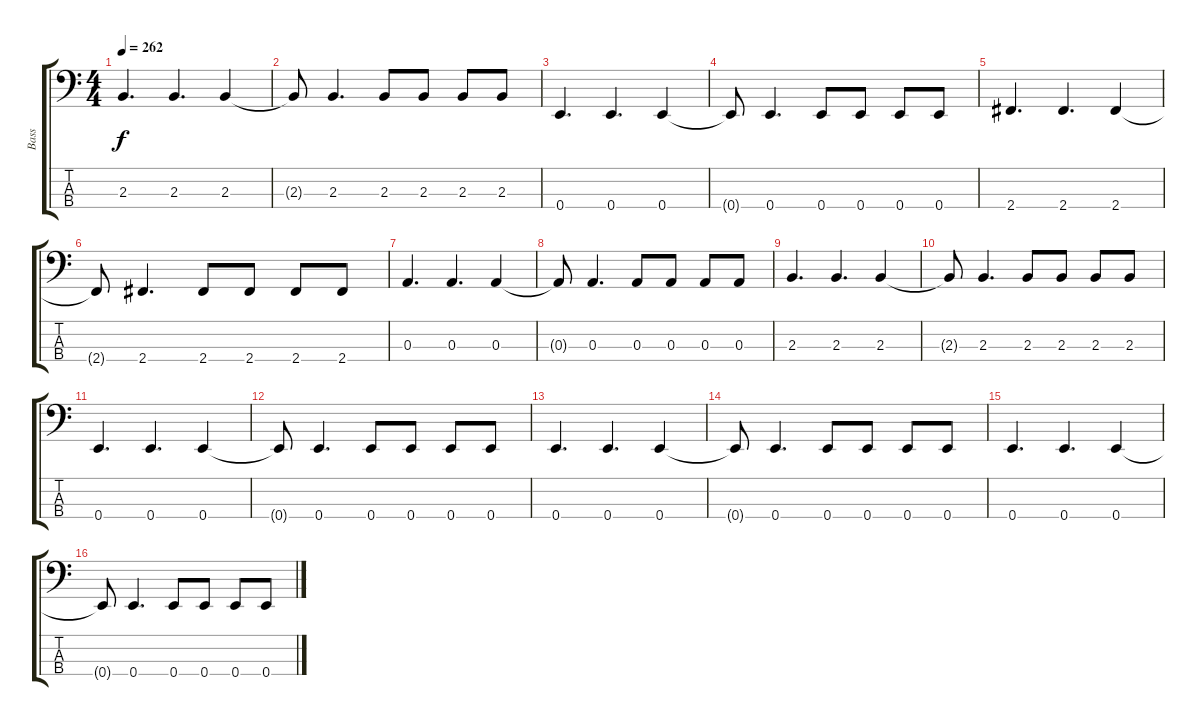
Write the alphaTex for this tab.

\track ("Bass" "Bass") {instrument electricbassfinger}
\staff {score tabs}
\tuning (G2 D2 A1 E1) {hide}
\ts (4 4)
\tempo 262
\clef f4
\ks c
2.3.4{d dy f} 2.3.4{d} 2.3.4 |
2.3{t}.8 2.3.4{d} 2.3.8 2.3.8 2.3.8 2.3.8 |
0.4.4{d} 0.4.4{d} 0.4.4 |
0.4{t}.8 0.4.4{d} 0.4.8 0.4.8 0.4.8 0.4.8 |
2.4.4{d} 2.4.4{d} 2.4.4 |
2.4{t}.8 2.4.4{d} 2.4.8 2.4.8 2.4.8 2.4.8 |
0.3.4{d} 0.3.4{d} 0.3.4 |
0.3{t}.8 0.3.4{d} 0.3.8 0.3.8 0.3.8 0.3.8 |
2.3.4{d} 2.3.4{d} 2.3.4 |
2.3{t}.8 2.3.4{d} 2.3.8 2.3.8 2.3.8 2.3.8 |
0.4.4{d} 0.4.4{d} 0.4.4 |
0.4{t}.8 0.4.4{d} 0.4.8 0.4.8 0.4.8 0.4.8 |
0.4.4{d} 0.4.4{d} 0.4.4 |
0.4{t}.8 0.4.4{d} 0.4.8 0.4.8 0.4.8 0.4.8 |
0.4.4{d} 0.4.4{d} 0.4.4 |
0.4{t}.8 0.4.4{d} 0.4.8 0.4.8 0.4.8 0.4.8
